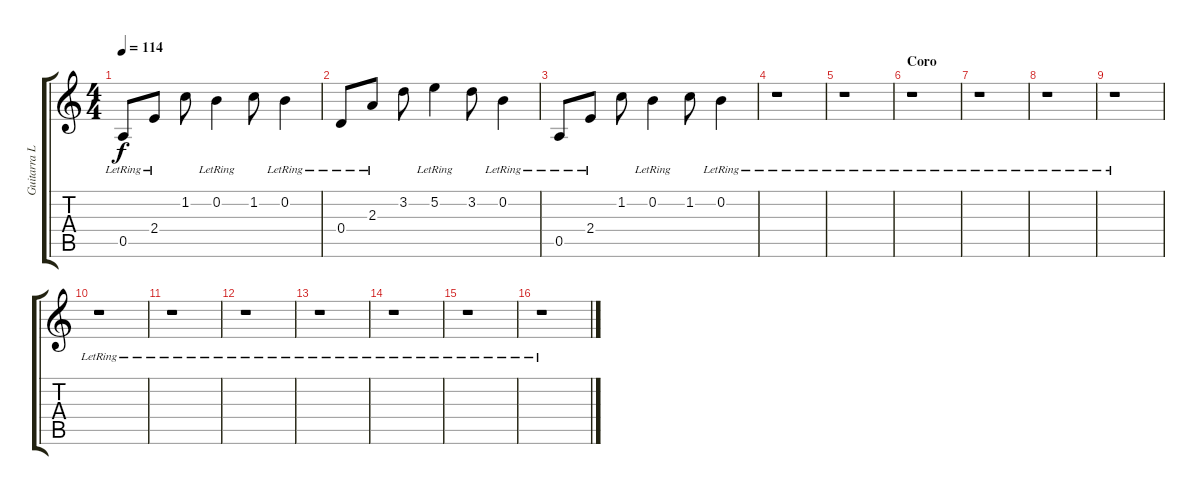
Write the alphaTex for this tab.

\track ("Guitarra Lider" "Guitarra L") {instrument electricguitarclean}
\staff {score tabs}
\tuning (E4 B3 G3 D3 A2 E2) {hide}
\ts (4 4)
\tempo 114
\clef g2
\ks c
0.5{lr}.8{dy f} 2.4{lr}.8 1.2.8 0.2{lr}.4 1.2.8 0.2{lr}.4 |
0.4{lr}.8 2.3{lr}.8 3.2.8 5.2{lr}.4 3.2.8 0.2{lr}.4 |
0.5{lr}.8 2.4{lr}.8 1.2.8 0.2{lr}.4 1.2.8 0.2{lr}.4 |
r.1 |
r.1 |
\section ("" "Coro")
r.1 |
r.1 |
r.1 |
r.1 |
r.1 |
r.1 |
r.1 |
r.1 |
r.1 |
r.1 |
r.1
